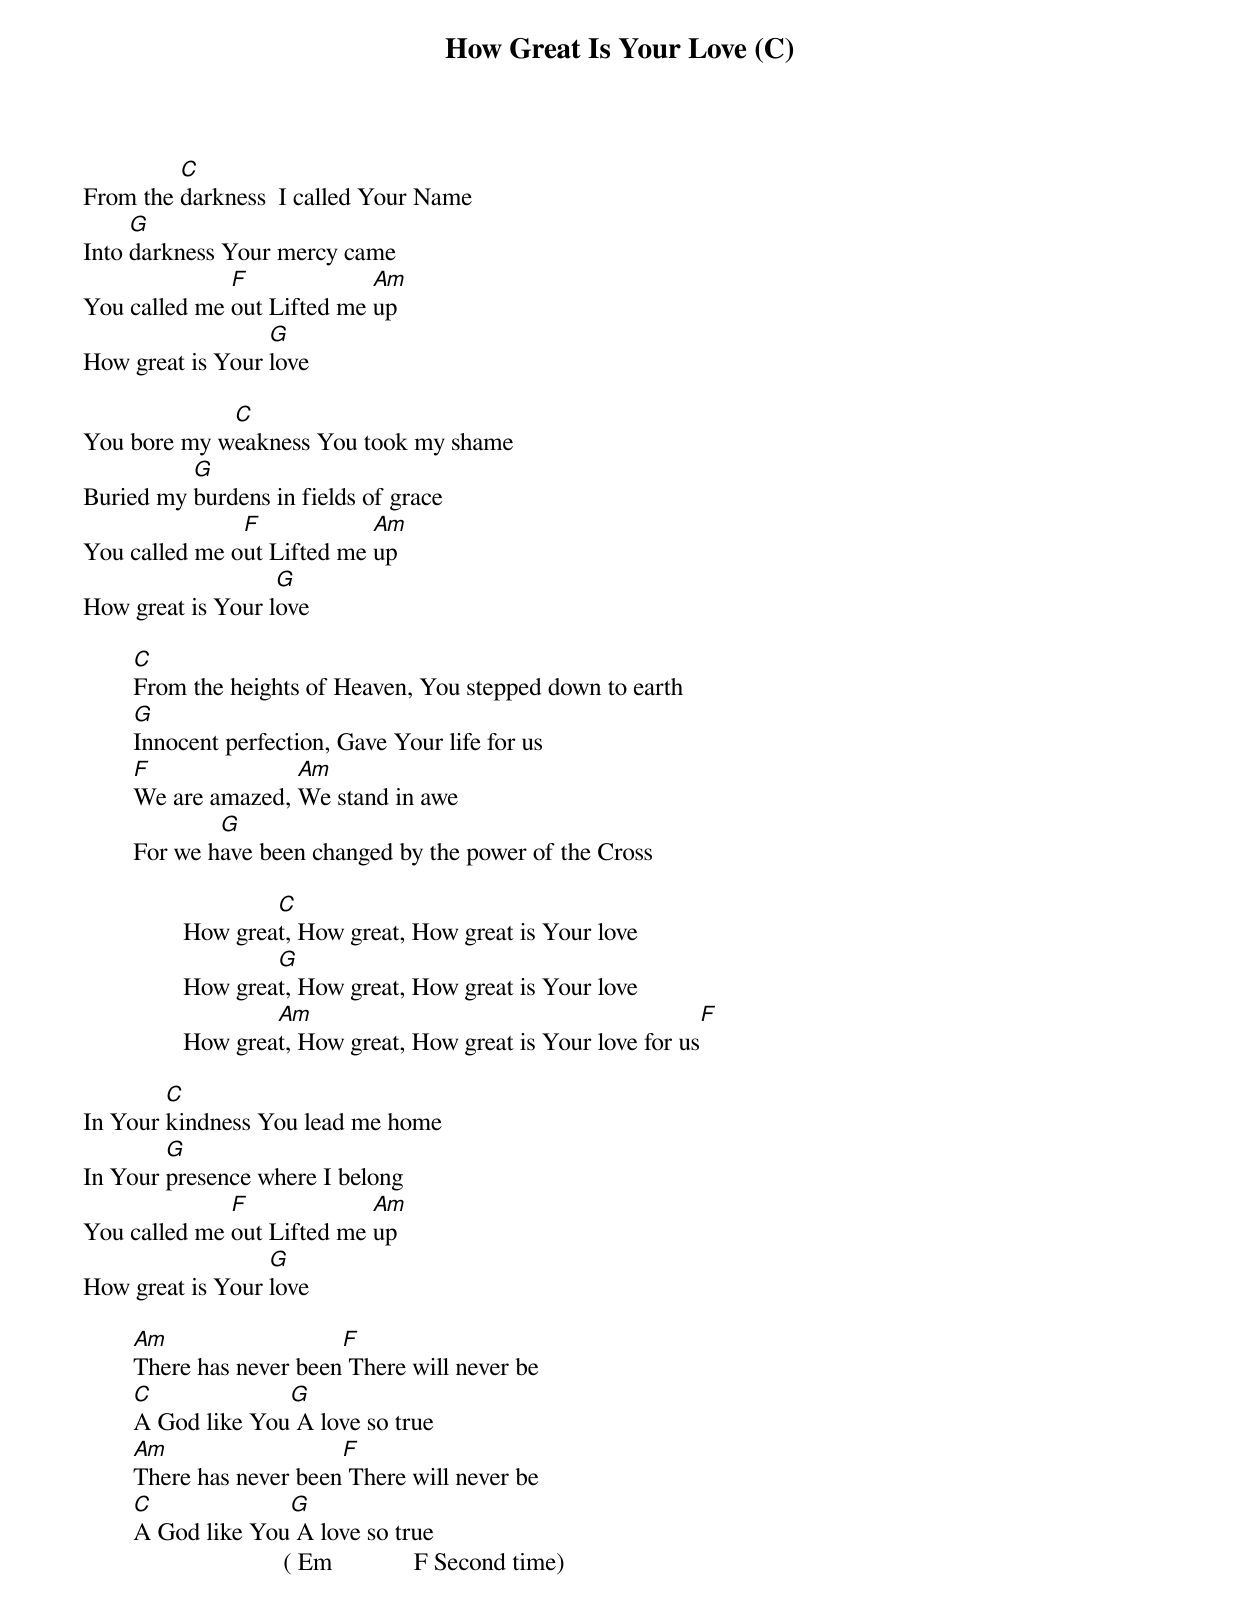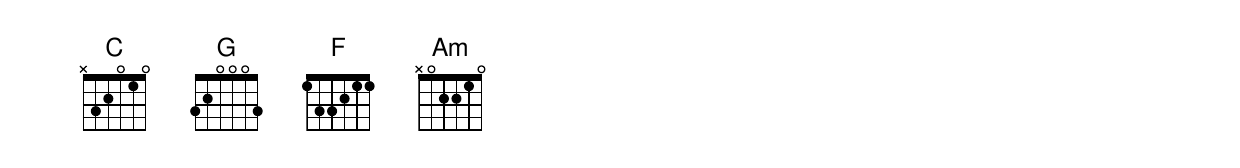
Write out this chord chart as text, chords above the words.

How Great Is Your Love (C)
         C
From the darkness  I called Your Name
     G
Into darkness Your mercy came
              F             Am
You called me out Lifted me up
                  G
How great is Your love

             C
You bore my weakness You took my shame
          G
Buried my burdens in fields of grace
               F            Am
You called me out Lifted me up
                   G
How great is Your love

	C
	From the heights of Heaven, You stepped down to earth
	G
	Innocent perfection, Gave Your life for us
	F              Am
	We are amazed, We stand in awe
		G
	For we have been changed by the power of the Cross

			C
		How great, How great, How great is Your love
			G
		How great, How great, How great is Your love
			Am                                           F
		How great, How great, How great is Your love for us

        C
In Your kindness You lead me home
        G
In Your presence where I belong
              F             Am
You called me out Lifted me up
                  G
How great is Your love

	Am                  F
	There has never been There will never be
	C             G
	A God like You A love so true
	Am                  F
	There has never been There will never be
	C             G
	A God like You A love so true
				( Em             F Second time)
